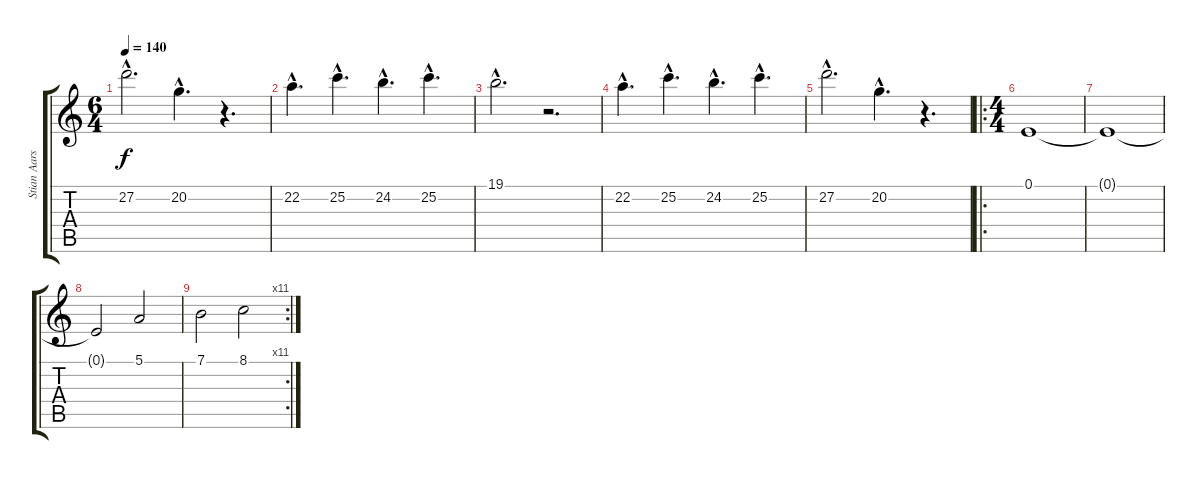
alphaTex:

\track ("Stian Aarstad" "Stian Aars") {instrument stringensemble2}
\staff {score tabs}
\tuning (E4 B3 G3 D3 A2 E2) {hide}
\ts (6 4)
\tempo 140
\clef g2
\ks c
27.2{hac}.2{d dy f} 20.2{hac}.4{d} r.4{d} |
22.2{hac}.4{d} 25.2{hac}.4{d} 24.2{hac}.4{d} 25.2{hac}.4{d} |
19.1{hac}.2{d} r.2{d} |
22.2{hac}.4{d} 25.2{hac}.4{d} 24.2{hac}.4{d} 25.2{hac}.4{d} |
27.2{hac}.2{d} 20.2{hac}.4{d} r.4{d} |
\ro
\ts (4 4)
0.1.1 |
0.1{t}.1 |
0.1{t}.2 5.1.2 |
\rc 11
7.1.2 8.1.2
